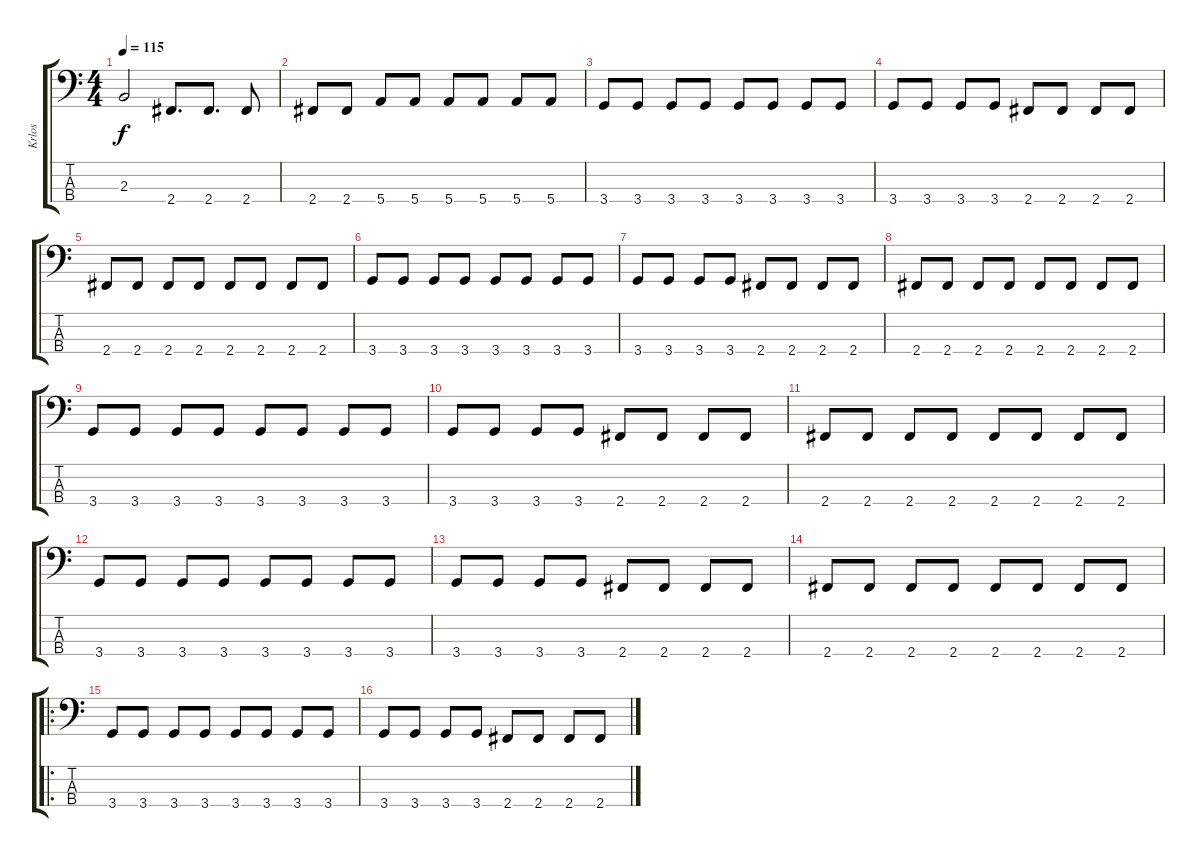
\track ("Krlos" "Krlos") {instrument electricbasspick}
\staff {score tabs}
\tuning (G2 D2 A1 E1) {hide}
\ts (4 4)
\tempo 115
\clef f4
\ks c
2.3{t}.2{dy f} 2.4.8{d} 2.4.8{d} 2.4.8 |
2.4.8 2.4.8 5.4.8 5.4.8 5.4.8 5.4.8 5.4.8 5.4.8 |
3.4.8 3.4.8 3.4.8 3.4.8 3.4.8 3.4.8 3.4.8 3.4.8 |
3.4.8 3.4.8 3.4.8 3.4.8 2.4.8 2.4.8 2.4.8 2.4.8 |
2.4.8 2.4.8 2.4.8 2.4.8 2.4.8 2.4.8 2.4.8 2.4.8 |
3.4.8 3.4.8 3.4.8 3.4.8 3.4.8 3.4.8 3.4.8 3.4.8 |
3.4.8 3.4.8 3.4.8 3.4.8 2.4.8 2.4.8 2.4.8 2.4.8 |
2.4.8 2.4.8 2.4.8 2.4.8 2.4.8 2.4.8 2.4.8 2.4.8 |
3.4.8 3.4.8 3.4.8 3.4.8 3.4.8 3.4.8 3.4.8 3.4.8 |
3.4.8 3.4.8 3.4.8 3.4.8 2.4.8 2.4.8 2.4.8 2.4.8 |
2.4.8 2.4.8 2.4.8 2.4.8 2.4.8 2.4.8 2.4.8 2.4.8 |
3.4.8 3.4.8 3.4.8 3.4.8 3.4.8 3.4.8 3.4.8 3.4.8 |
3.4.8 3.4.8 3.4.8 3.4.8 2.4.8 2.4.8 2.4.8 2.4.8 |
2.4.8 2.4.8 2.4.8 2.4.8 2.4.8 2.4.8 2.4.8 2.4.8 |
\ro
3.4.8 3.4.8 3.4.8 3.4.8 3.4.8 3.4.8 3.4.8 3.4.8 |
3.4.8 3.4.8 3.4.8 3.4.8 2.4.8 2.4.8 2.4.8 2.4.8
